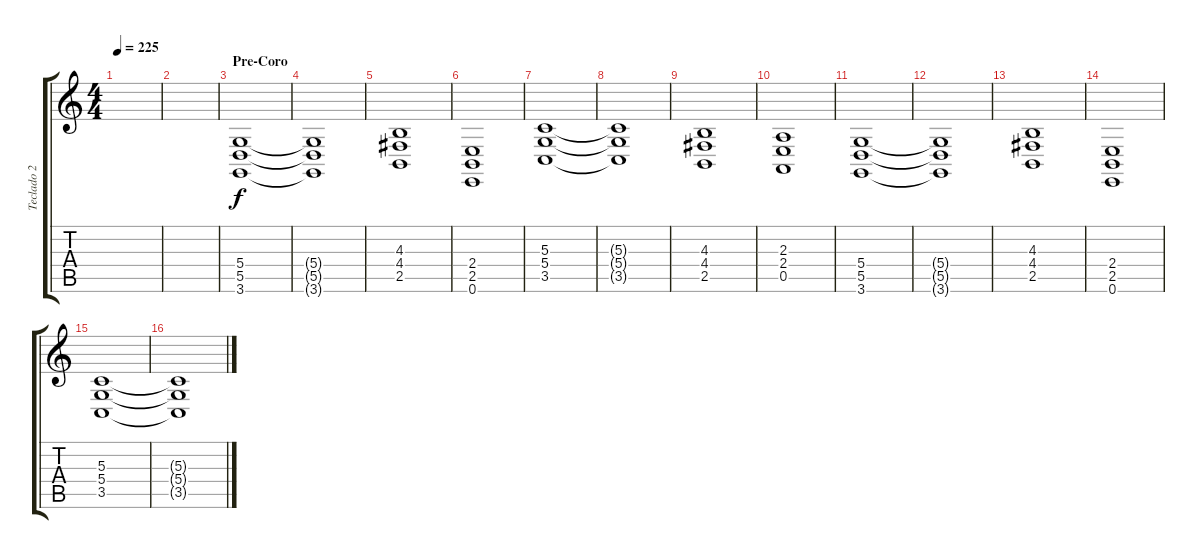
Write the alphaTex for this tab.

\track ("Teclado 2" "Teclado 2") {instrument stringensemble1}
\staff {score tabs}
\tuning (E4 B3 G3 D3 A2 E2) {hide}
\ts (4 4)
\tempo 225
\clef g2
\ks c
|
|
\section ("" "Pre-Coro")
(5.4 5.5 3.6).1 |
(5.4{t} 5.5{t} 3.6{t}).1 |
(4.3 4.4 2.5).1 |
(2.4 2.5 0.6).1 |
(5.3 5.4 3.5).1 |
(5.3{t} 5.4{t} 3.5{t}).1 |
(4.3 4.4 2.5).1 |
(2.3 2.4 0.5).1 |
(5.4 5.5 3.6).1 |
(5.4{t} 5.5{t} 3.6{t}).1 |
(4.3 4.4 2.5).1 |
(2.4 2.5 0.6).1 |
(5.3 5.4 3.5).1 |
(5.3{t} 5.4{t} 3.5{t}).1
